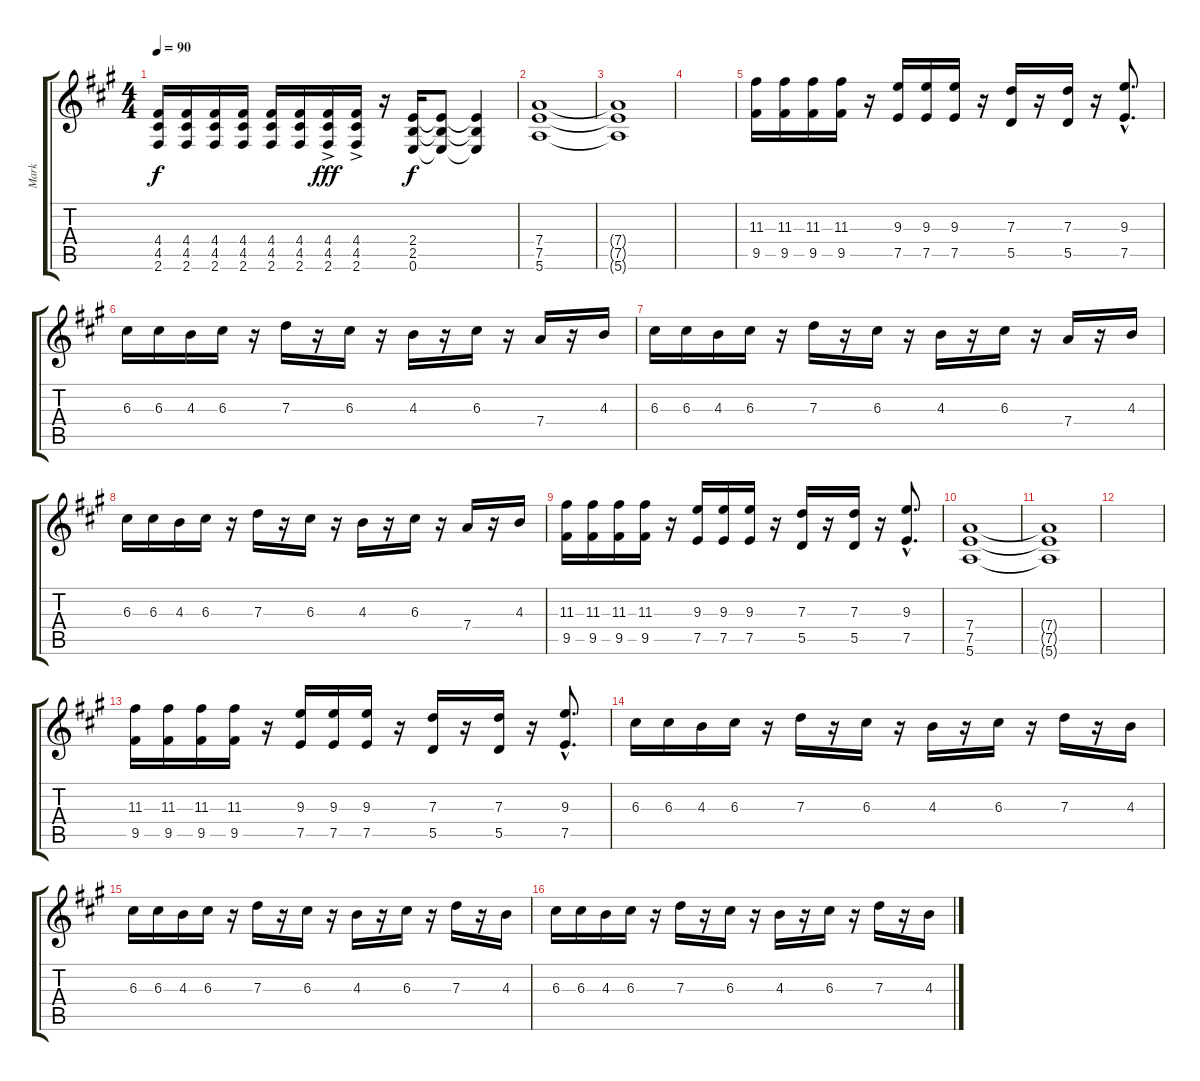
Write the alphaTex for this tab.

\track ("Mark" "Mark") {instrument distortionguitar}
\staff {score tabs}
\tuning (E4 B3 G3 D3 A2 E2) {hide}
\ts (4 4)
\tempo 90
\clef g2
\ks a
(4.4 4.5 2.6).16{dy f instrument distortionguitar} (4.4 4.5 2.6).16 (4.4 4.5 2.6).16 (4.4 4.5 2.6).16 (4.4 4.5 2.6).16 (4.4 4.5 2.6).16 (4.4{ac} 4.5{ac} 2.6{ac}).16{dy fff} (4.4{ac} 4.5{ac} 2.6{ac}).16 r.16 (2.4 2.5 0.6).16{dy f} (2.4{t} 2.5{t} 0.6{t}).8 (2.4{t} 2.5{t} 0.6{t}).4 |
(7.4 7.5 5.6).1{volume 0} |
(7.4{t} 7.5{t} 5.6{t}).1 |
|
(11.3 9.5).16 (11.3 9.5).16 (11.3 9.5).16 (11.3 9.5).16 r.16 (9.3 7.5).16 (9.3 7.5).16 (9.3 7.5).16 r.16 (7.3 5.5).16 r.16 (7.3 5.5).16 r.16 (9.3{hac} 7.5{hac}).8{d} |
6.3.16 6.3.16 4.3.16 6.3.16 r.16 7.3.16 r.16 6.3.16 r.16 4.3.16 r.16 6.3.16 r.16 7.4.16 r.16 4.3.16 |
6.3.16 6.3.16 4.3.16 6.3.16 r.16 7.3.16 r.16 6.3.16 r.16 4.3.16 r.16 6.3.16 r.16 7.4.16 r.16 4.3.16 |
6.3.16 6.3.16 4.3.16 6.3.16 r.16 7.3.16 r.16 6.3.16 r.16 4.3.16 r.16 6.3.16 r.16 7.4.16 r.16 4.3.16 |
(11.3 9.5).16 (11.3 9.5).16 (11.3 9.5).16 (11.3 9.5).16 r.16 (9.3 7.5).16 (9.3 7.5).16 (9.3 7.5).16 r.16 (7.3 5.5).16 r.16 (7.3 5.5).16 r.16 (9.3{hac} 7.5{hac}).8{d} |
(7.4 7.5 5.6).1{volume 0} |
(7.4{t} 7.5{t} 5.6{t}).1 |
|
(11.3 9.5).16 (11.3 9.5).16 (11.3 9.5).16 (11.3 9.5).16 r.16 (9.3 7.5).16 (9.3 7.5).16 (9.3 7.5).16 r.16 (7.3 5.5).16 r.16 (7.3 5.5).16 r.16 (9.3{hac} 7.5{hac}).8{d} |
6.3.16 6.3.16 4.3.16 6.3.16 r.16 7.3.16 r.16 6.3.16 r.16 4.3.16 r.16 6.3.16 r.16 7.3.16 r.16 4.3.16 |
6.3.16 6.3.16 4.3.16 6.3.16 r.16 7.3.16 r.16 6.3.16 r.16 4.3.16 r.16 6.3.16 r.16 7.3.16 r.16 4.3.16 |
6.3.16 6.3.16 4.3.16 6.3.16 r.16 7.3.16 r.16 6.3.16 r.16 4.3.16 r.16 6.3.16 r.16 7.3.16 r.16 4.3.16
